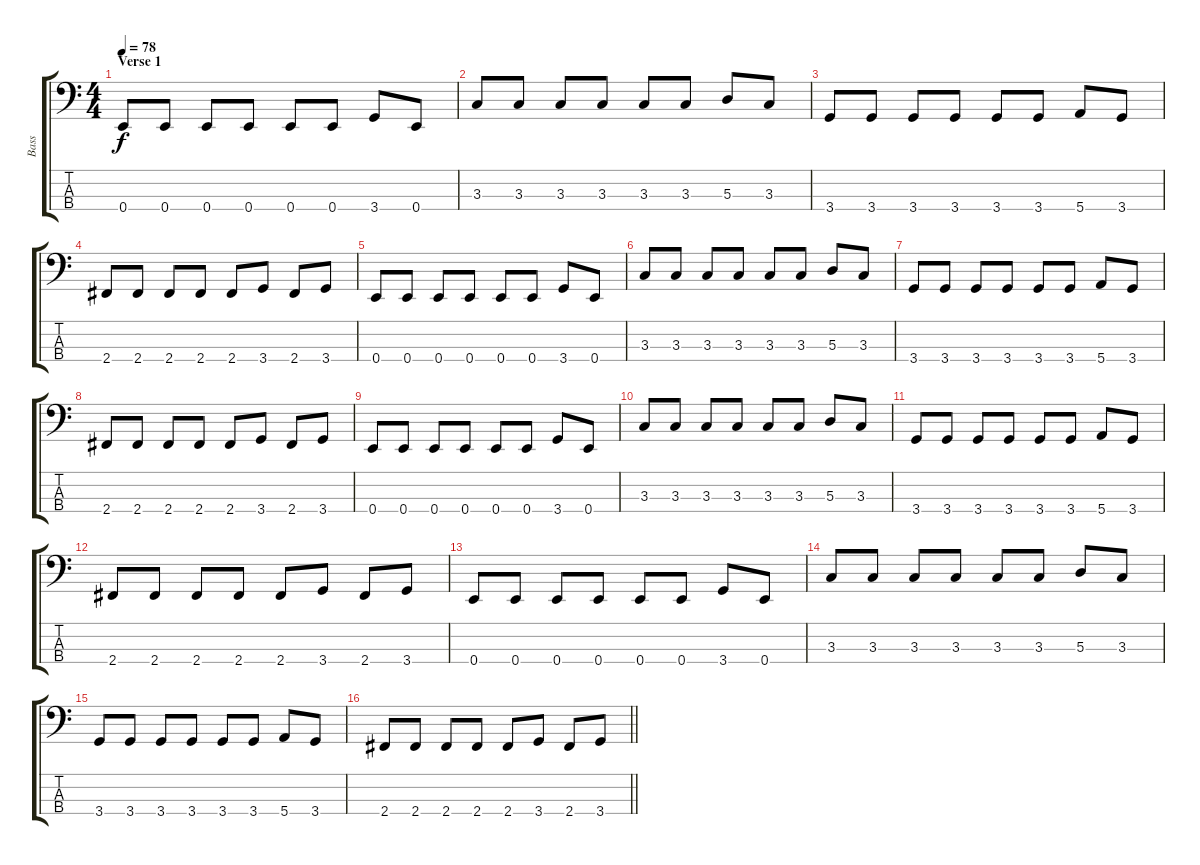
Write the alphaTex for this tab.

\track ("Bass" "Bass") {instrument electricbasspick}
\staff {score tabs}
\tuning (G2 D2 A1 E1) {hide}
\ts (4 4)
\section ("" "Verse 1")
\tempo 78
\clef f4
\ks c
0.4.8{dy f} 0.4.8 0.4.8 0.4.8 0.4.8 0.4.8 3.4.8 0.4.8 |
3.3.8 3.3.8 3.3.8 3.3.8 3.3.8 3.3.8 5.3.8 3.3.8 |
3.4.8 3.4.8 3.4.8 3.4.8 3.4.8 3.4.8 5.4.8 3.4.8 |
2.4.8 2.4.8 2.4.8 2.4.8 2.4.8 3.4.8 2.4.8 3.4.8 |
0.4.8 0.4.8 0.4.8 0.4.8 0.4.8 0.4.8 3.4.8 0.4.8 |
3.3.8 3.3.8 3.3.8 3.3.8 3.3.8 3.3.8 5.3.8 3.3.8 |
3.4.8 3.4.8 3.4.8 3.4.8 3.4.8 3.4.8 5.4.8 3.4.8 |
2.4.8 2.4.8 2.4.8 2.4.8 2.4.8 3.4.8 2.4.8 3.4.8 |
0.4.8 0.4.8 0.4.8 0.4.8 0.4.8 0.4.8 3.4.8 0.4.8 |
3.3.8 3.3.8 3.3.8 3.3.8 3.3.8 3.3.8 5.3.8 3.3.8 |
3.4.8 3.4.8 3.4.8 3.4.8 3.4.8 3.4.8 5.4.8 3.4.8 |
2.4.8 2.4.8 2.4.8 2.4.8 2.4.8 3.4.8 2.4.8 3.4.8 |
0.4.8 0.4.8 0.4.8 0.4.8 0.4.8 0.4.8 3.4.8 0.4.8 |
3.3.8 3.3.8 3.3.8 3.3.8 3.3.8 3.3.8 5.3.8 3.3.8 |
3.4.8 3.4.8 3.4.8 3.4.8 3.4.8 3.4.8 5.4.8 3.4.8 |
\barLineRight lightlight
2.4.8 2.4.8 2.4.8 2.4.8 2.4.8 3.4.8 2.4.8 3.4.8
